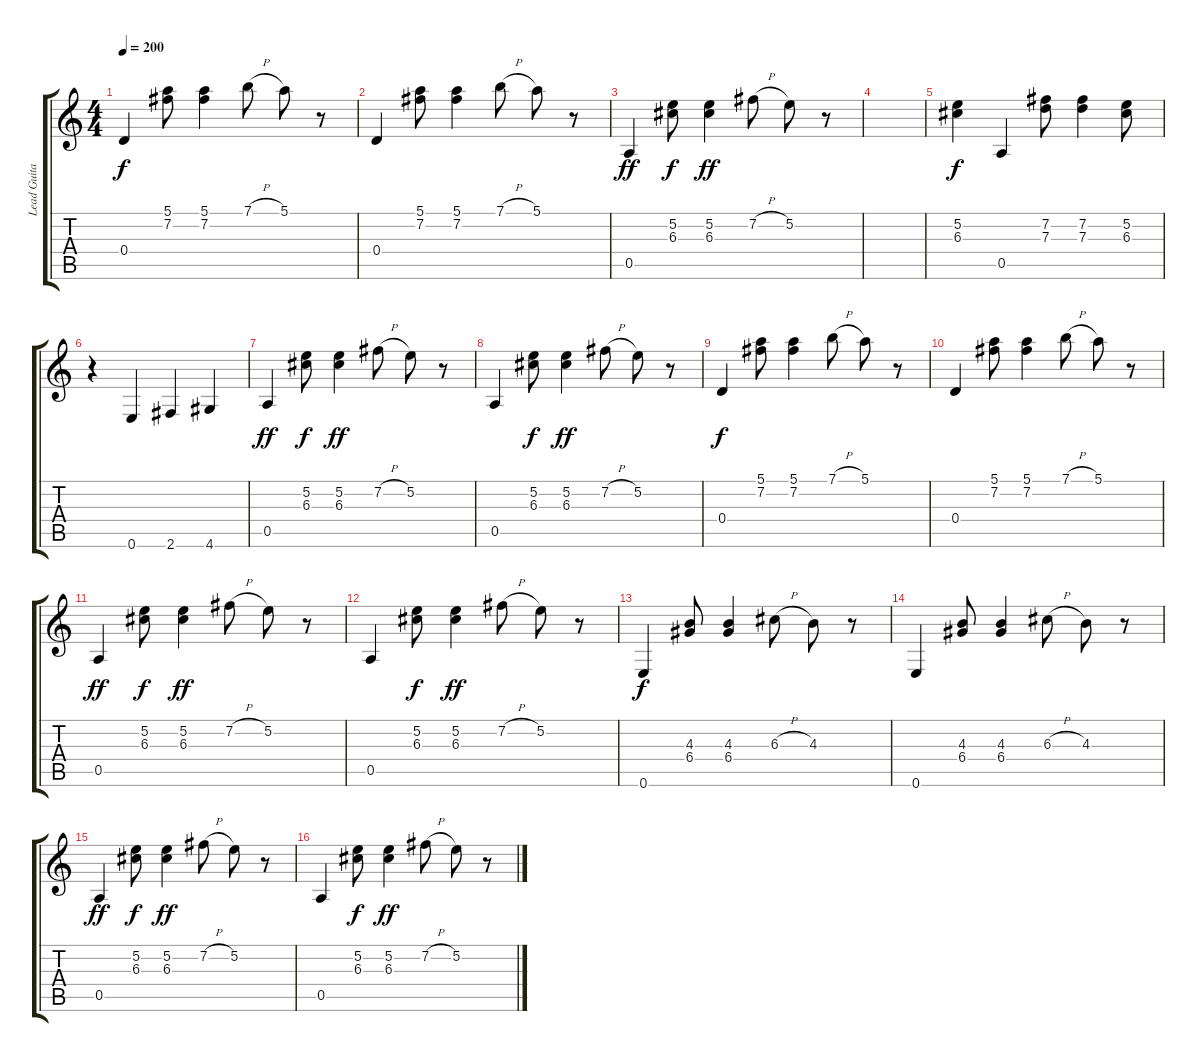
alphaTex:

\track ("Lead Guitar" "Lead Guita") {instrument electricguitarclean}
\staff {score tabs}
\tuning (E4 B3 G3 D3 A2 E2) {hide}
\ts (4 4)
\tempo 200
\clef g2
\ks c
0.4.4{dy f} (5.1 7.2).8 (5.1 7.2).4 7.1{h}.8 5.1.8 r.8 |
0.4.4 (5.1 7.2).8 (5.1 7.2).4 7.1{h}.8 5.1.8 r.8 |
0.5.4{dy ff} (5.2 6.3).8{dy f} (5.2 6.3).4{dy ff} 7.2{h}.8 5.2.8 r.8 |
|
(5.2 6.3).4{dy f} 0.5.4 (7.2 7.3).8 (7.2 7.3).4 (5.2 6.3).8 |
r.4 0.6.4 2.6.4 4.6.4 |
0.5.4{dy ff volume 10} (5.2 6.3).8{dy f} (5.2 6.3).4{dy ff} 7.2{h}.8 5.2.8 r.8 |
0.5.4 (5.2 6.3).8{dy f} (5.2 6.3).4{dy ff} 7.2{h}.8 5.2.8 r.8 |
0.4.4{dy f} (5.1 7.2).8 (5.1 7.2).4 7.1{h}.8 5.1.8 r.8 |
0.4.4 (5.1 7.2).8 (5.1 7.2).4 7.1{h}.8 5.1.8 r.8 |
0.5.4{dy ff} (5.2 6.3).8{dy f} (5.2 6.3).4{dy ff} 7.2{h}.8 5.2.8 r.8 |
0.5.4 (5.2 6.3).8{dy f} (5.2 6.3).4{dy ff} 7.2{h}.8 5.2.8 r.8 |
0.6.4{dy f} (4.3 6.4).8 (4.3 6.4).4 6.3{h}.8 4.3.8 r.8 |
0.6.4 (4.3 6.4).8 (4.3 6.4).4 6.3{h}.8 4.3.8 r.8 |
0.5.4{dy ff} (5.2 6.3).8{dy f} (5.2 6.3).4{dy ff} 7.2{h}.8 5.2.8 r.8 |
0.5.4 (5.2 6.3).8{dy f} (5.2 6.3).4{dy ff} 7.2{h}.8 5.2.8 r.8
